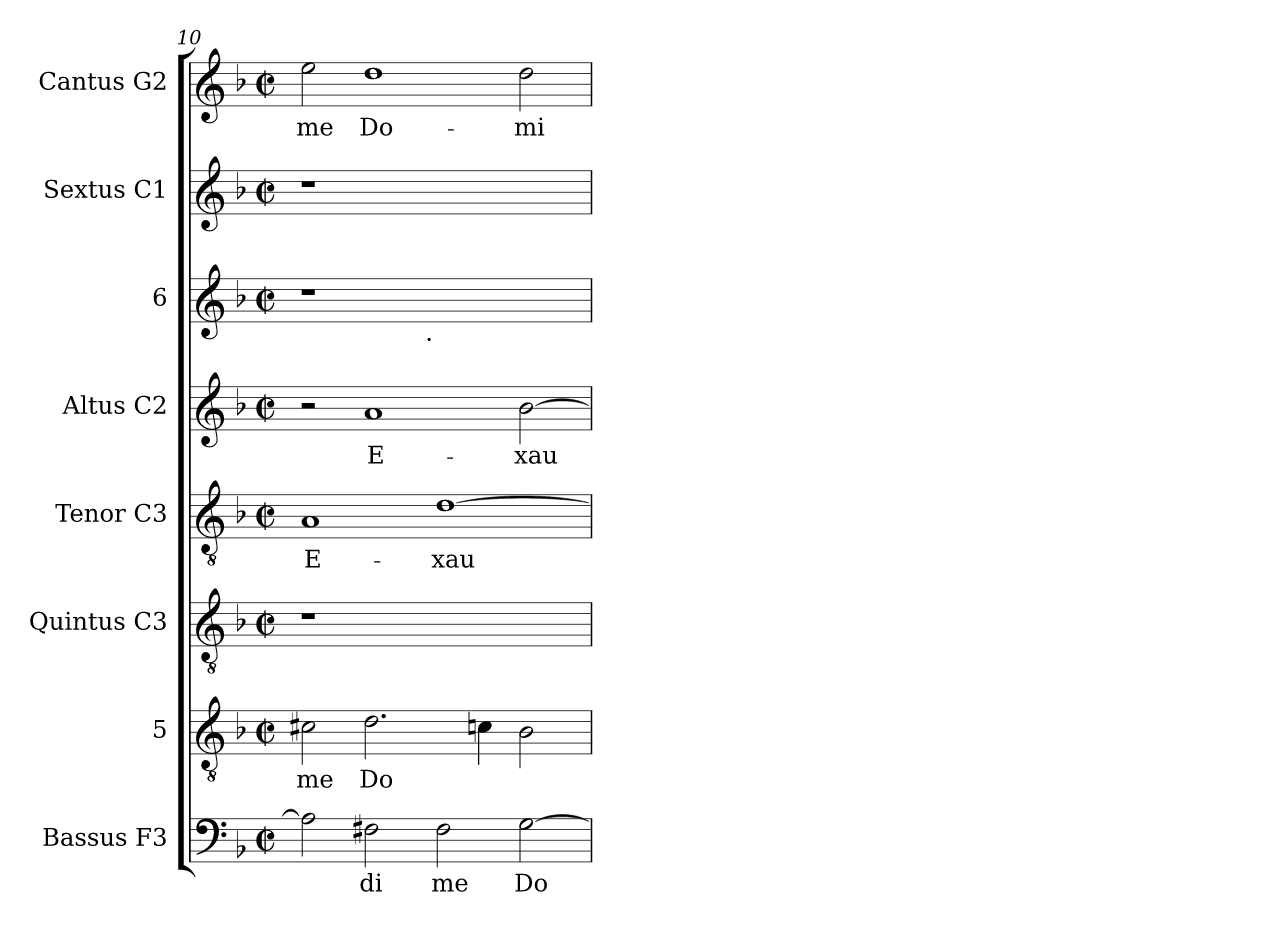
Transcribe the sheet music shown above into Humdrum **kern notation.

**kern	**text	**kern	**text	**kern	**kern	**text	**kern	**text	**kern	**kern	**kern	**text
*part8	*part8	*part7	*part7	*part6	*part5	*part5	*part4	*part4	*part3	*part2	*part1	*part1
*staff8	*staff8	*staff7	*staff7	*staff6	*staff5	*staff5	*staff4	*staff4	*staff3	*staff2	*staff1	*staff1
*I"Bassus  F3	*	*I"5	*	*I"Quintus  C3	*I"Tenor  C3	*	*I"Altus  C2	*	*I"6	*I"Sextus  C1	*I"Cantus  G2	*
*I'B	*	*	*	*	*I'T	*	*I'A	*	*	*	*I'C	*
*clefF4	*	*clefGv2	*	*clefGv2	*clefGv2	*	*clefG2	*	*clefG2	*clefG2	*clefG2	*
*k[b-]	*	*k[b-]	*	*k[b-]	*k[b-]	*	*k[b-]	*	*k[b-]	*k[b-]	*k[b-]	*
*F:	*	*F:	*	*F:	*F:	*	*F:	*	*F:	*F:	*F:	*
*M2/2	*	*M2/2	*	*M2/2	*M2/2	*	*M2/2	*	*M2/2	*M2/2	*M2/2	*
*met(c|)	*	*met(c|)	*	*met(c|)	*met(c|)	*	*met(c|)	*	*met(c|)	*met(c|)	*met(c|)	*
=10	=10	=10	=10	=10	=10	=10	=10	=10	=10	=10	=10	=10
!	!LO:LY:b:rj	!	!LO:LY:b:rj	!	!	!LO:LY:b:rj	!	!	!	!	!	!LO:LY:b:cj
*	*	*	*	*	*	*	*	*	*^	*	*	*
2A\]	--	2c#X\	me	1r	1A	E-	2r	.	1r	2ryy	1r	2ee\	me
!	!LO:LY:b:rj	!	!LO:LY:b:rj	!	!	!	!	!LO:LY:b:rj	!	!	!	!	!LO:LY:b:cj
2F#X\	-di	2.d\	Do-	.	.	.	1a	E-	.	4...ryy	.	1dd	Do-
!	!	!	!	!	!	!	!	!	!	!LO:TX:b:t=.	!	!	!
.	.	.	.	.	.	.	.	.	.	1ryy	.	.	.
!	!LO:LY:b:rj	!	!	!	!	!LO:LY:b:rj	!	!	!	!	!	!	!
2F#\	me	.	.	1ryy	[<1d	-xau-	.	.	1ryy	.	1ryy	.	.
!	!	!	!LO:LY:b:rj	!	!	!	!	!	!	!	!	!	!
.	.	4cn\	--	.	.	.	.	.	.	.	.	.	.
!	!LO:LY:b:rj	!	!LO:LY:b:rj	!	!	!	!	!LO:LY:b:rj	!	!	!	!	!LO:LY:b:cj
[<2G\	Do-	2B-\	--	.	.	.	[<2b-\	-xau-	.	.	.	2dd\	-mi-
.	.	.	.	.	.	.	.	.	.	32ryy	.	.	.
*	*	*	*	*	*	*	*	*	*v	*v	*	*	*
=	=	=	=	=	=	=	=	=	=	=	=	=
*-	*-	*-	*-	*-	*-	*-	*-	*-	*-	*-	*-	*-
